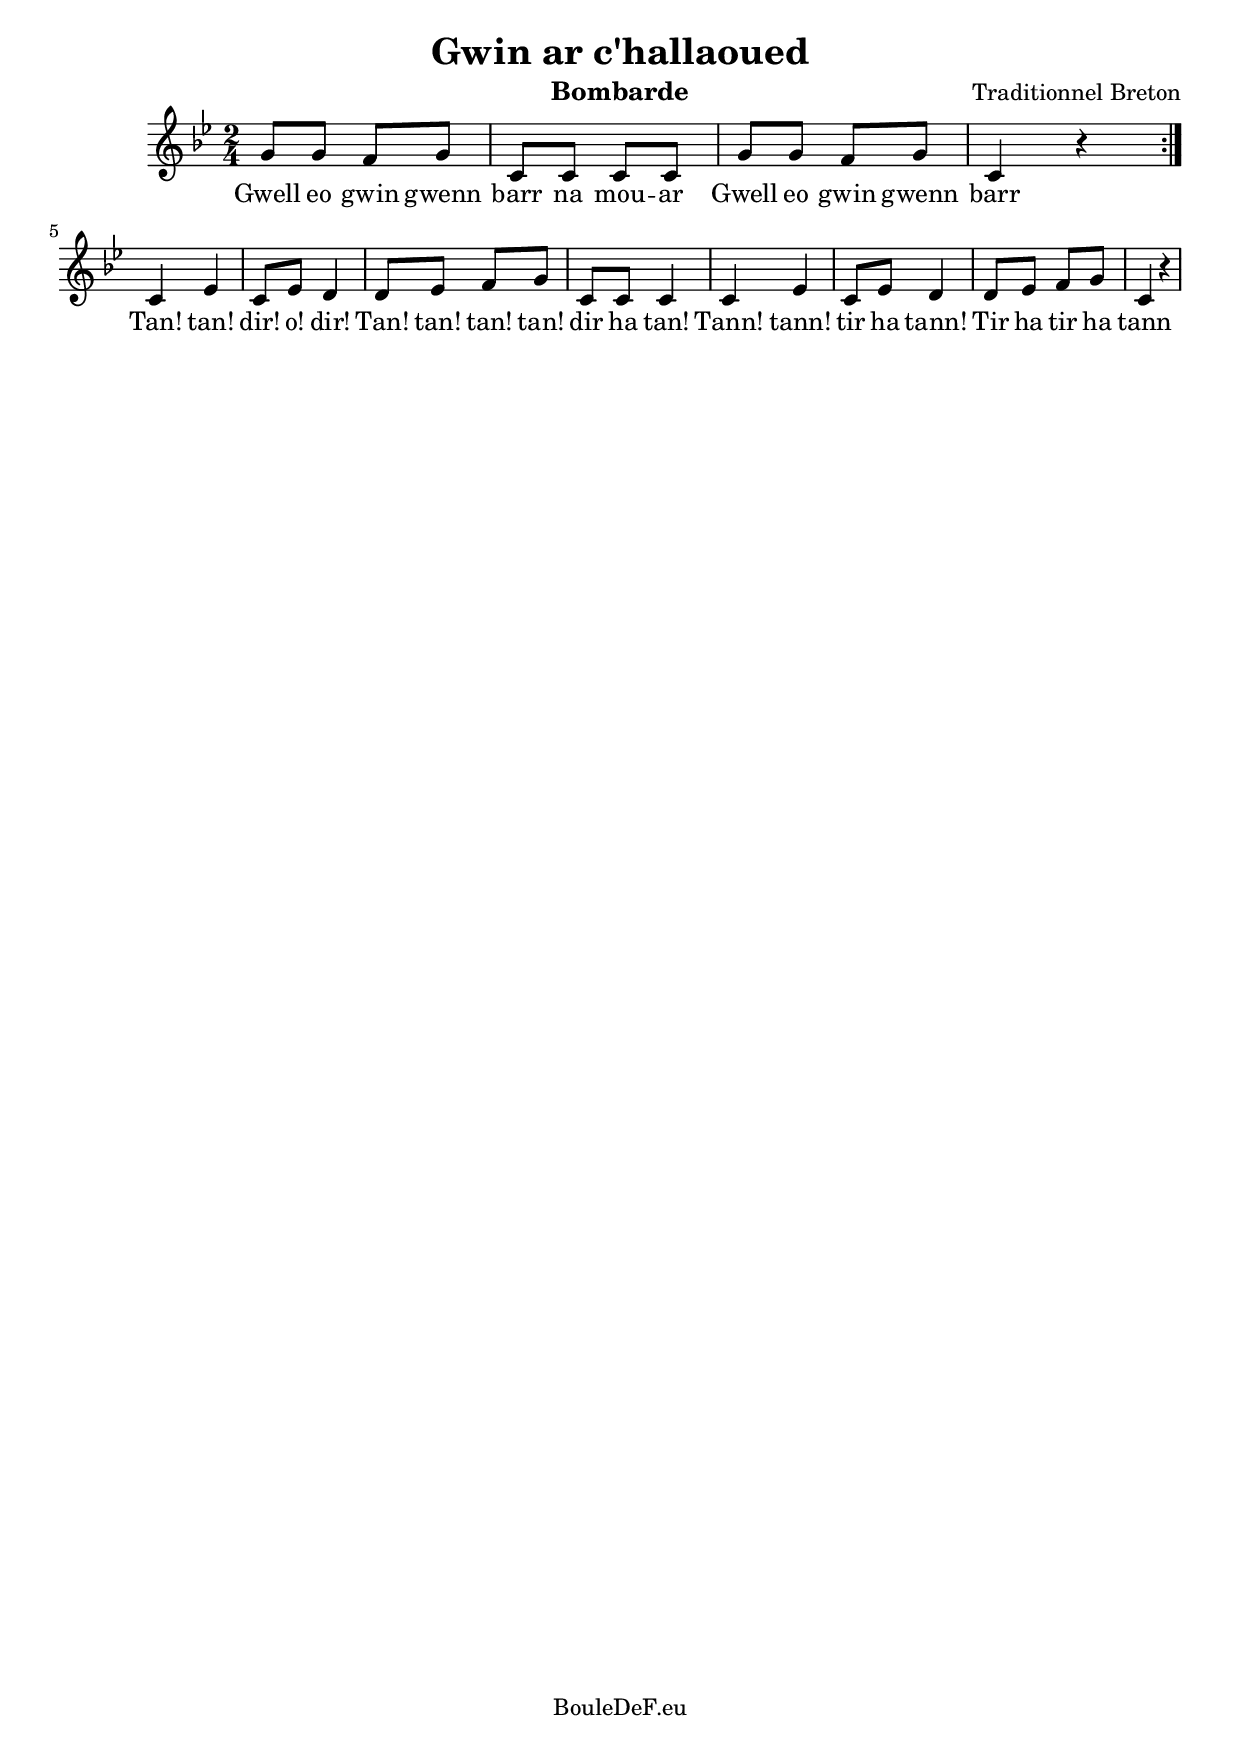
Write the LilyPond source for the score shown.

\version "2.16.0"
\include "italiano.ly"

\header {
	title = "Gwin ar c'hallaoued"
	composer = "Traditionnel Breton"
	instrument = "Bombarde"
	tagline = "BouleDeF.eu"
}

\score {
	\new Staff \relative si {
		\clef treble
		\key sib \major
		\time 2/4

		\repeat volta 2 {
			sol'8 sol fa sol
			| do, do do do
			| sol' sol fa sol
			| do,4 r
		}
		\break

		\repeat unfold 2 {
			do4 mib
			| do8 mib re4
			| re8 mib fa sol
		}
		\alternative {
			{| do, do do4}
			{| do4 r}
		}
	}
	\addlyrics {
		Gwell eo gwin gwenn
		| barr na mou -- ar
		| Gwell eo gwin gwenn barr
		| Tan! tan!
		| dir! o! dir!
		| Tan! tan! tan! tan!
		| dir ha tan!
		| Tann! tann!
		| tir ha tann!
		| Tir ha tir ha
		| tann
	}
}
